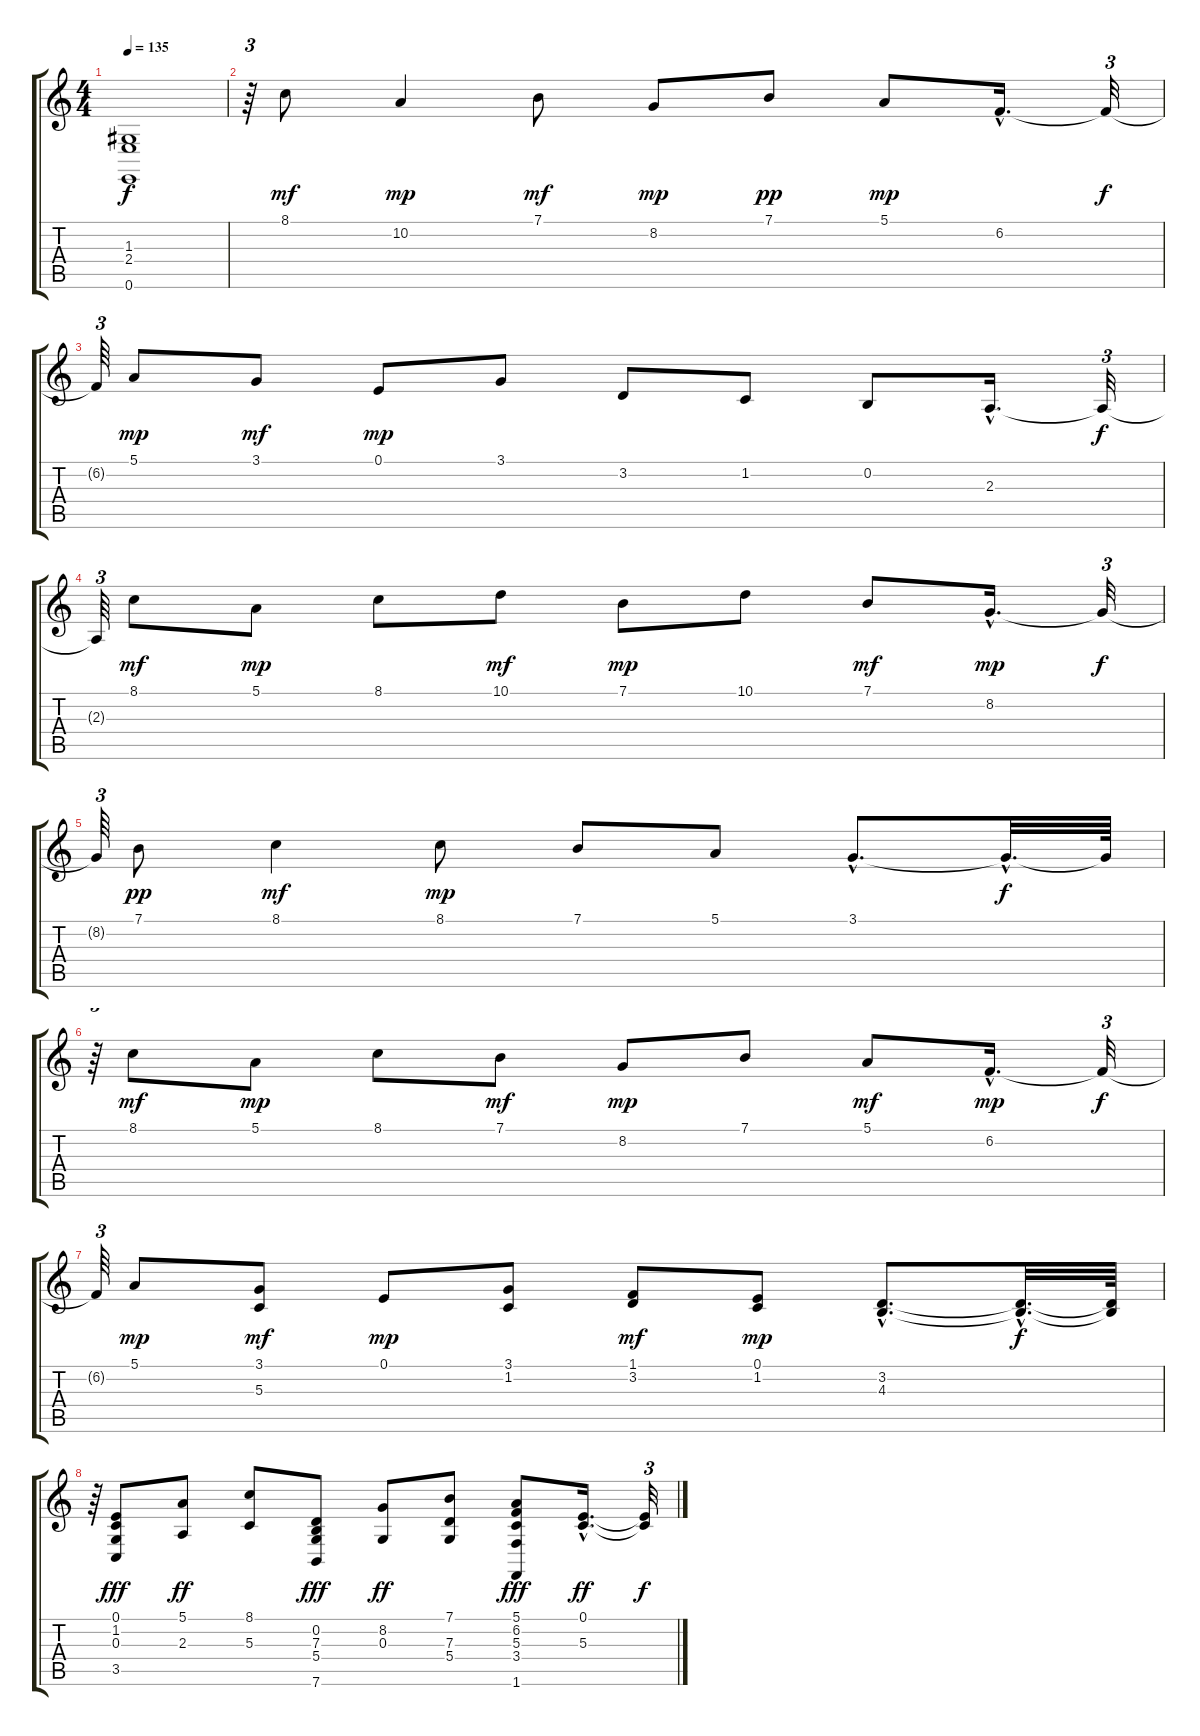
\track "" {instrument acousticgrandpiano}
\staff {score tabs}
\tuning (E4 B3 G3 D3 A2 E2) {hide}
\ts (4 4)
\tempo 135
\clef g2
\ks c
(1.3{t} 2.4{t} 0.6{t}).1{dy f} |
r.64{tu (3 2)} 8.1.8{dy mf} 10.2.4{dy mp} 7.1.8{dy mf} 8.2.8{dy mp} 7.1.8{dy pp} 5.1.8{dy mp} 6.2{hac}.16{d} 6.2{t}.32{tu (3 2) dy f} |
6.2{t}.64{tu (3 2)} 5.1.8{dy mp} 3.1.8{dy mf} 0.1.8{dy mp} 3.1.8 3.2.8 1.2.8 0.2.8 2.3{hac}.16{d} 2.3{t}.32{tu (3 2) dy f} |
2.3{t}.64{tu (3 2)} 8.1.8{dy mf} 5.1.8{dy mp} 8.1.8 10.1.8{dy mf} 7.1.8{dy mp} 10.1.8 7.1.8{dy mf} 8.2{hac}.16{d dy mp} 8.2{t}.32{tu (3 2) dy f} |
8.2{t}.64{tu (3 2)} 7.1.8{dy pp} 8.1.4{dy mf} 8.1.8{dy mp} 7.1.8 5.1.8 3.1{hac}.8{d} 3.1{hac t}.32{d dy f} 3.1{t}.64 |
r.64{tu (3 2)} 8.1.8{dy mf} 5.1.8{dy mp} 8.1.8 7.1.8{dy mf} 8.2.8{dy mp} 7.1.8 5.1.8{dy mf} 6.2{hac}.16{d dy mp} 6.2{t}.32{tu (3 2) dy f} |
6.2{t}.64{tu (3 2)} 5.1.8{dy mp} (3.1 5.3).8{dy mf} 0.1.8{dy mp} (3.1 1.2).8 (1.1 3.2).8{dy mf} (0.1 1.2).8{dy mp} (3.2{hac} 4.3{hac}).8{d} (3.2{hac t} 4.3{hac t}).32{d dy f} (3.2{t} 4.3{t}).64 |
r.64{tu (3 2)} (0.1 1.2 0.3 3.5).8{dy fff} (5.1 2.3).8{dy ff} (8.1 5.3).8 (0.2 7.3 5.4 7.6).8{dy fff} (8.2 0.3).8{dy ff} (7.1 7.3 5.4).8 (5.1 6.2 5.3 3.4 1.6).8{dy fff} (0.1{hac} 5.3{hac}).16{d dy ff} (0.1{t} 5.3{t}).32{tu (3 2) dy f}
